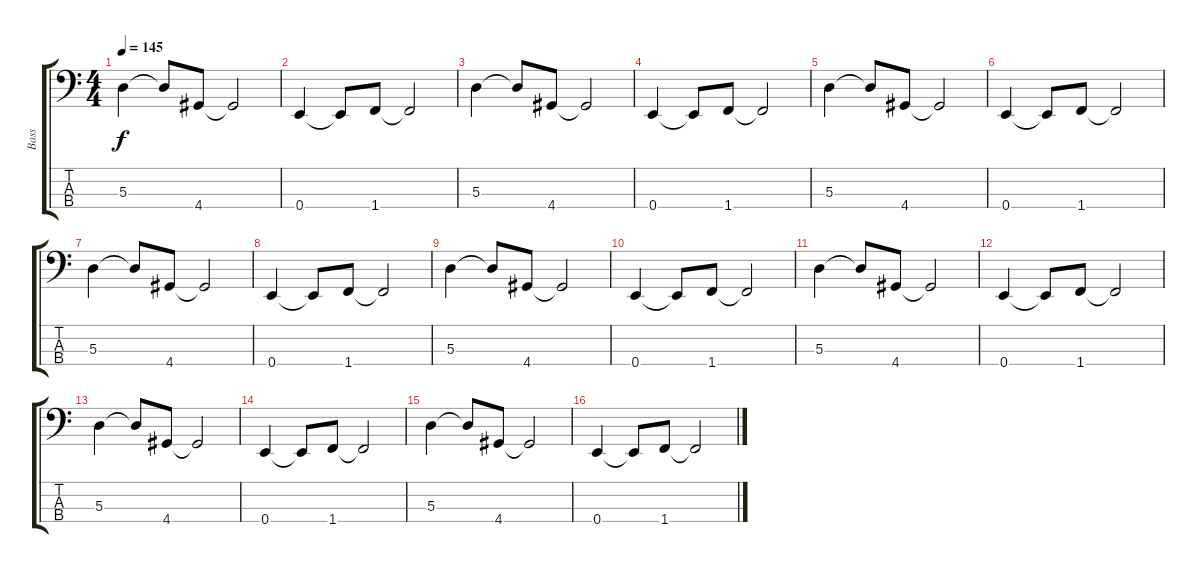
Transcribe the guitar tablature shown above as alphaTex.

\track ("Bass" "Bass") {instrument electricbasspick}
\staff {score tabs}
\tuning (G2 D2 A1 E1) {hide}
\ts (4 4)
\tempo 145
\clef f4
\ks c
5.3.4{dy f} 5.3{t}.8 4.4.8 4.4{t}.2 |
0.4.4 0.4{t}.8 1.4.8 1.4{t}.2 |
5.3.4 5.3{t}.8 4.4.8 4.4{t}.2 |
0.4.4 0.4{t}.8 1.4.8 1.4{t}.2 |
5.3.4 5.3{t}.8 4.4.8 4.4{t}.2 |
0.4.4 0.4{t}.8 1.4.8 1.4{t}.2 |
5.3.4 5.3{t}.8 4.4.8 4.4{t}.2 |
0.4.4 0.4{t}.8 1.4.8 1.4{t}.2 |
5.3.4 5.3{t}.8 4.4.8 4.4{t}.2 |
0.4.4 0.4{t}.8 1.4.8 1.4{t}.2 |
5.3.4 5.3{t}.8 4.4.8 4.4{t}.2 |
0.4.4 0.4{t}.8 1.4.8 1.4{t}.2 |
5.3.4 5.3{t}.8 4.4.8 4.4{t}.2 |
0.4.4 0.4{t}.8 1.4.8 1.4{t}.2 |
5.3.4 5.3{t}.8 4.4.8 4.4{t}.2 |
0.4.4 0.4{t}.8 1.4.8 1.4{t}.2
